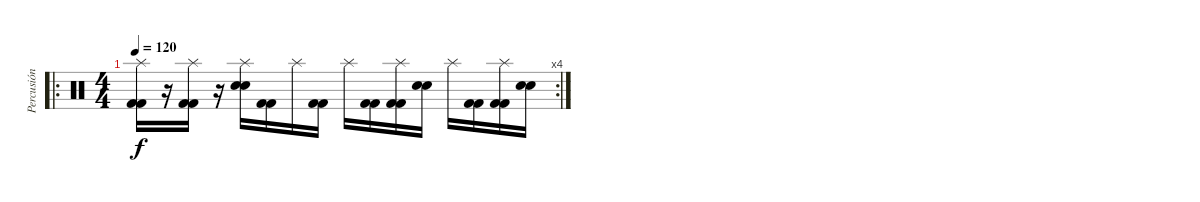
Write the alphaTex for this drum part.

\track ("Percusión" "Percusión") {instrument percussion}
\staff {score}
\articulation defaults
\ro
\rc 4
\ts (4 4)
\tempo 120
\clef neutral
\ks c
("Splash (hit)" "Kick (hit) 2" "Kick (hit) 2").16{dy f} r.16 ("Splash (hit)" "Kick (hit) 2" "Kick (hit) 2").16 r.16 ("Splash (hit)" "Electric Snare (hit)" "Electric Snare (hit)").16 ("Kick (hit) 2" "Kick (hit) 2").16 "Splash (hit)".16 ("Kick (hit) 2" "Kick (hit) 2").16 "Splash (hit)".16 ("Kick (hit) 2" "Kick (hit) 2").16 ("Splash (hit)" "Kick (hit) 2" "Kick (hit) 2").16 ("Electric Snare (hit)" "Electric Snare (hit)").16 "Splash (hit)".16 ("Kick (hit) 2" "Kick (hit) 2").16 ("Splash (hit)" "Kick (hit) 2" "Kick (hit) 2").16 ("Electric Snare (hit)" "Electric Snare (hit)").16
